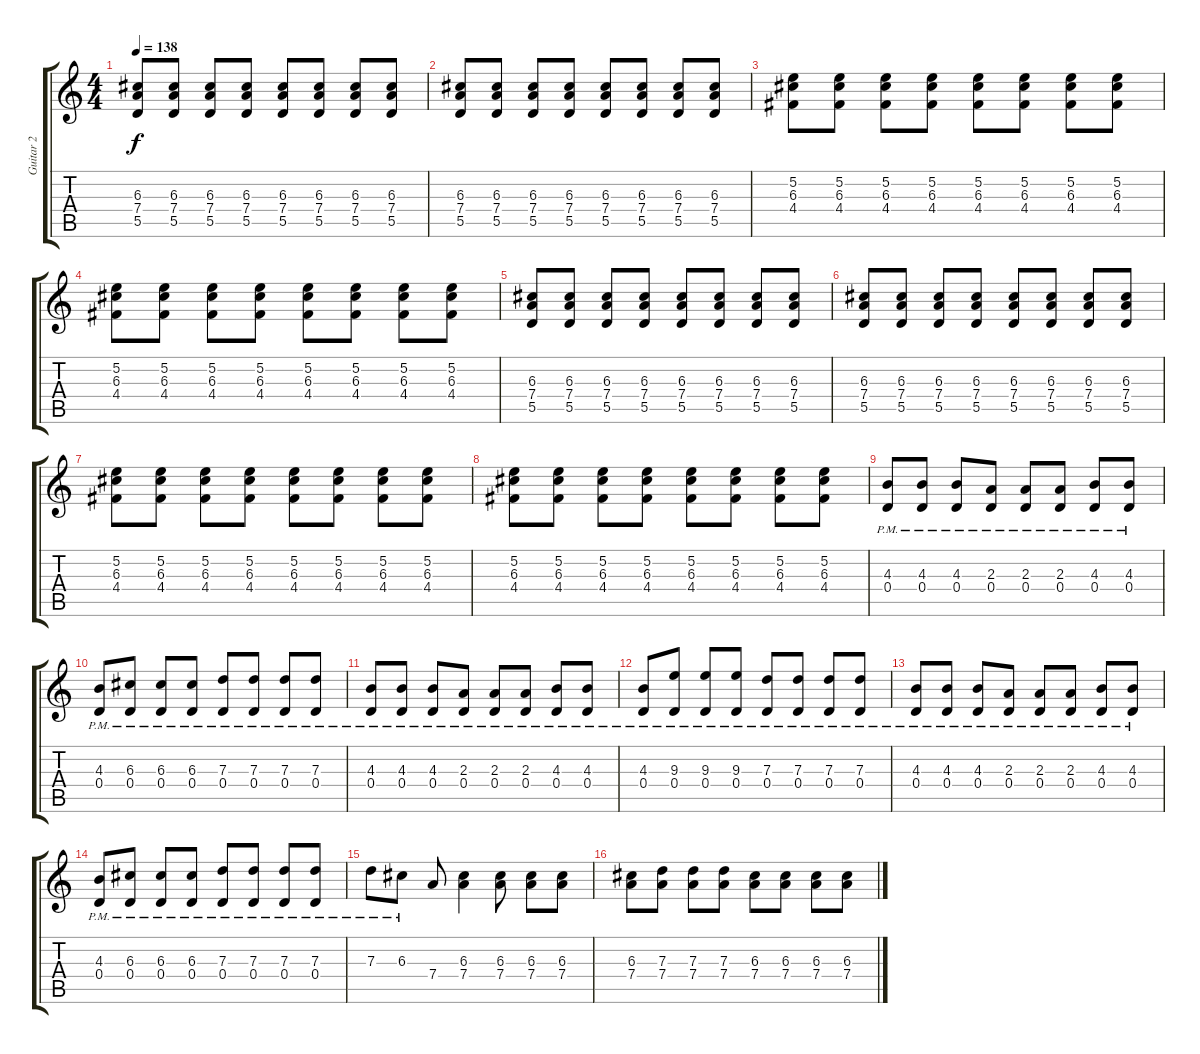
\track ("Guitar 2" "Guitar 2") {instrument distortionguitar}
\staff {score tabs}
\tuning (E4 B3 G3 D3 A2 E2) {hide}
\ts (4 4)
\tempo 138
\clef g2
\ks c
(6.3 7.4 5.5).8{dy f} (6.3 7.4 5.5).8 (6.3 7.4 5.5).8 (6.3 7.4 5.5).8 (6.3 7.4 5.5).8 (6.3 7.4 5.5).8 (6.3 7.4 5.5).8 (6.3 7.4 5.5).8 |
(6.3 7.4 5.5).8 (6.3 7.4 5.5).8 (6.3 7.4 5.5).8 (6.3 7.4 5.5).8 (6.3 7.4 5.5).8 (6.3 7.4 5.5).8 (6.3 7.4 5.5).8 (6.3 7.4 5.5).8 |
(5.2 6.3 4.4).8 (5.2 6.3 4.4).8 (5.2 6.3 4.4).8 (5.2 6.3 4.4).8 (5.2 6.3 4.4).8 (5.2 6.3 4.4).8 (5.2 6.3 4.4).8 (5.2 6.3 4.4).8 |
(5.2 6.3 4.4).8 (5.2 6.3 4.4).8 (5.2 6.3 4.4).8 (5.2 6.3 4.4).8 (5.2 6.3 4.4).8 (5.2 6.3 4.4).8 (5.2 6.3 4.4).8 (5.2 6.3 4.4).8 |
(6.3 7.4 5.5).8 (6.3 7.4 5.5).8 (6.3 7.4 5.5).8 (6.3 7.4 5.5).8 (6.3 7.4 5.5).8 (6.3 7.4 5.5).8 (6.3 7.4 5.5).8 (6.3 7.4 5.5).8 |
(6.3 7.4 5.5).8 (6.3 7.4 5.5).8 (6.3 7.4 5.5).8 (6.3 7.4 5.5).8 (6.3 7.4 5.5).8 (6.3 7.4 5.5).8 (6.3 7.4 5.5).8 (6.3 7.4 5.5).8 |
(5.2 6.3 4.4).8 (5.2 6.3 4.4).8 (5.2 6.3 4.4).8 (5.2 6.3 4.4).8 (5.2 6.3 4.4).8 (5.2 6.3 4.4).8 (5.2 6.3 4.4).8 (5.2 6.3 4.4).8 |
(5.2 6.3 4.4).8 (5.2 6.3 4.4).8 (5.2 6.3 4.4).8 (5.2 6.3 4.4).8 (5.2 6.3 4.4).8 (5.2 6.3 4.4).8 (5.2 6.3 4.4).8 (5.2 6.3 4.4).8 |
(4.3{pm} 0.4{pm}).8 (4.3{pm} 0.4{pm}).8 (4.3{pm} 0.4{pm}).8 (2.3{pm} 0.4{pm}).8 (2.3{pm} 0.4{pm}).8 (2.3{pm} 0.4{pm}).8 (4.3{pm} 0.4{pm}).8 (4.3{pm} 0.4{pm}).8 |
(4.3{pm} 0.4{pm}).8 (6.3{pm} 0.4{pm}).8 (6.3{pm} 0.4{pm}).8 (6.3{pm} 0.4{pm}).8 (7.3{pm} 0.4{pm}).8 (7.3{pm} 0.4{pm}).8 (7.3{pm} 0.4{pm}).8 (7.3{pm} 0.4{pm}).8 |
(4.3{pm} 0.4{pm}).8 (4.3{pm} 0.4{pm}).8 (4.3{pm} 0.4{pm}).8 (2.3{pm} 0.4{pm}).8 (2.3{pm} 0.4{pm}).8 (2.3{pm} 0.4{pm}).8 (4.3{pm} 0.4{pm}).8 (4.3{pm} 0.4{pm}).8 |
(4.3{pm} 0.4{pm}).8 (9.3{pm} 0.4{pm}).8 (9.3{pm} 0.4{pm}).8 (9.3{pm} 0.4{pm}).8 (7.3{pm} 0.4{pm}).8 (7.3{pm} 0.4{pm}).8 (7.3{pm} 0.4{pm}).8 (7.3{pm} 0.4{pm}).8 |
(4.3{pm} 0.4{pm}).8 (4.3{pm} 0.4{pm}).8 (4.3{pm} 0.4{pm}).8 (2.3{pm} 0.4{pm}).8 (2.3{pm} 0.4{pm}).8 (2.3{pm} 0.4{pm}).8 (4.3{pm} 0.4{pm}).8 (4.3{pm} 0.4{pm}).8 |
(4.3{pm} 0.4{pm}).8 (6.3{pm} 0.4{pm}).8 (6.3{pm} 0.4{pm}).8 (6.3{pm} 0.4{pm}).8 (7.3{pm} 0.4{pm}).8 (7.3{pm} 0.4{pm}).8 (7.3{pm} 0.4{pm}).8 (7.3{pm} 0.4{pm}).8 |
7.3{pm}.8 6.3{pm}.8 7.4.8 (6.3 7.4).4 (6.3 7.4).8 (6.3 7.4).8 (6.3 7.4).8 |
(6.3 7.4).8 (7.3 7.4).8 (7.3 7.4).8 (7.3 7.4).8 (6.3 7.4).8 (6.3 7.4).8 (6.3 7.4).8 (6.3 7.4).8
